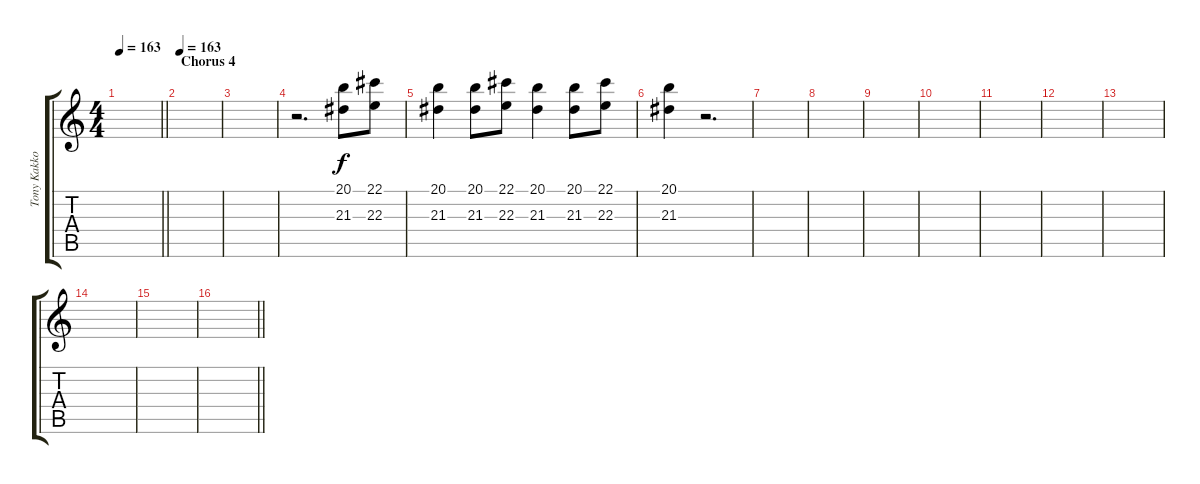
\track ("Tony Kakko Keyboards" "Tony Kakko") {instrument acousticgrandpiano}
\staff {score tabs}
\tuning (Eb4 Bb3 Gb3 Db3 Ab2 Eb2) {hide}
\ts (4 4)
\tempo 163
\clef g2
\barLineRight lightlight
\ks c
|
\section ("" "Chorus 4")
\tempo 163
|
|
r.2{d instrument lead1square} (20.1 21.3).8 (22.1 22.3).8 |
(20.1 21.3).4 (20.1 21.3).8 (22.1 22.3).8 (20.1 21.3).4 (20.1 21.3).8 (22.1 22.3).8 |
(20.1 21.3).4 r.2{d} |
|
|
|
|
|
|
|
|
|
\barLineRight lightlight
